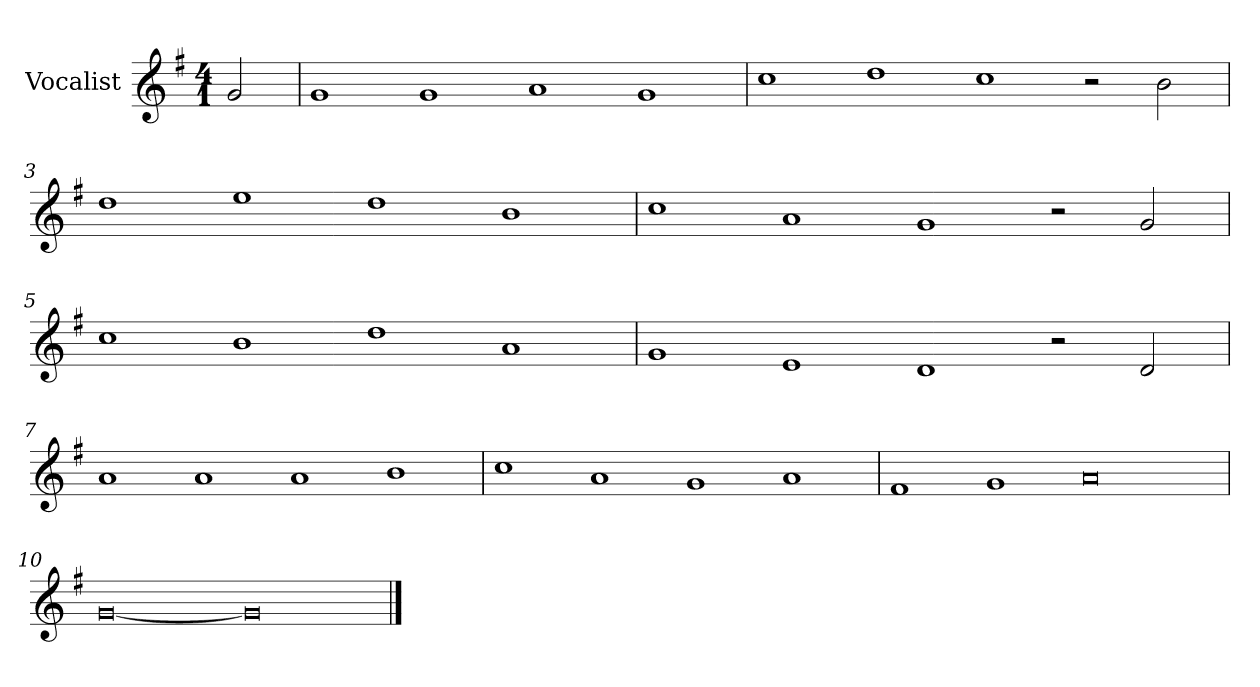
**kern
*part1
*staff1
*I"Vocalist
*k[f#]
*G:
*M4/1
=
2g
=1
1g
1g
1a
1g
=2
1cc
1dd
1cc
2r
2b
=3
1dd
1ee
1dd
1b
=4
1cc
1a
1g
2r
2g
=5
1cc
1b
1dd
1a
=6
1g
1e
1d
2r
2d
=7
1a
1a
1a
1b
=8
1cc
1a
1g
1a
=9
1f#
1g
0a
=10
[0g
0g]
==
*-
